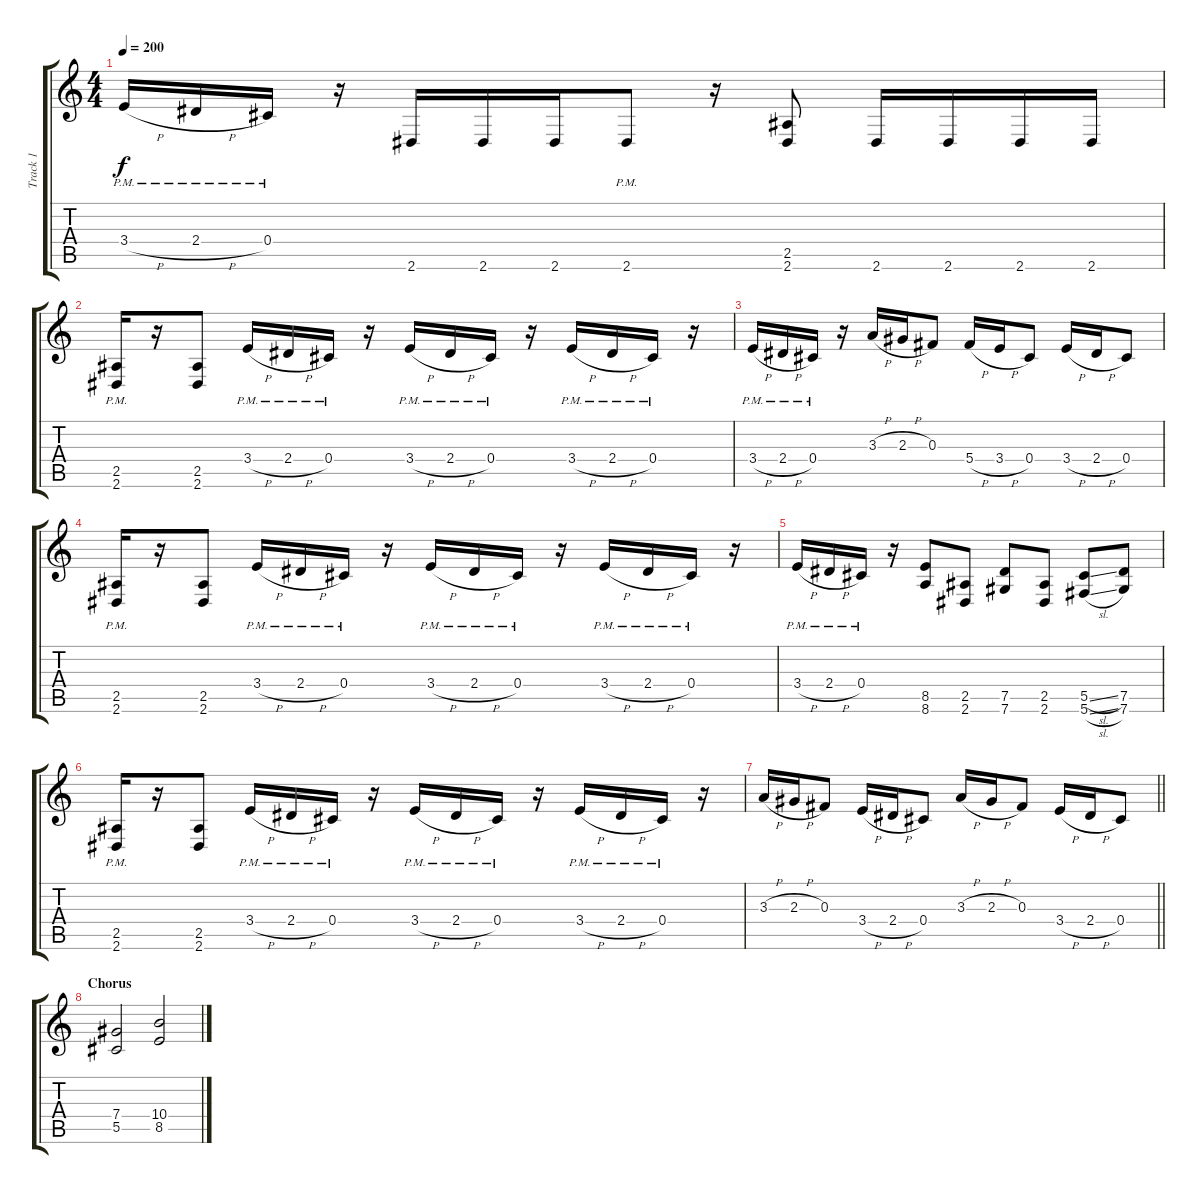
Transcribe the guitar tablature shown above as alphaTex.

\track ("Track 1" "Track 1") {instrument distortionguitar}
\staff {score tabs}
\tuning (Eb4 Bb3 Gb3 Db3 Ab2 Db2) {hide}
\ts (4 4)
\tempo 200
\clef g2
\ks c
3.4{h pm}.16{dy f} 2.4{h pm}.16 0.4{pm}.16 r.16 2.6.16 2.6.16 2.6.16 2.6{pm}.8 r.16 (2.5 2.6).8 2.6.16 2.6.16 2.6.16 2.6.16 |
(2.5{pm} 2.6{pm}).16 r.16 (2.5 2.6).8 3.4{h pm}.16 2.4{h pm}.16 0.4{pm}.16 r.16 3.4{h pm}.16 2.4{h pm}.16 0.4{pm}.16 r.16 3.4{h pm}.16 2.4{h pm}.16 0.4{pm}.16 r.16 |
3.4{h pm}.16 2.4{h pm}.16 0.4{pm}.16 r.16 3.3{h}.16 2.3{h}.16 0.3.8 5.4{h}.16 3.4{h}.16 0.4.8 3.4{h}.16 2.4{h}.16 0.4.8 |
(2.5{pm} 2.6{pm}).16 r.16 (2.5 2.6).8 3.4{h pm}.16 2.4{h pm}.16 0.4{pm}.16 r.16 3.4{h pm}.16 2.4{h pm}.16 0.4{pm}.16 r.16 3.4{h pm}.16 2.4{h pm}.16 0.4{pm}.16 r.16 |
3.4{h pm}.16 2.4{h pm}.16 0.4{pm}.16 r.16 (8.5 8.6).8 (2.5 2.6).8 (7.5 7.6).8 (2.5 2.6).8 (5.5{sl} 5.6{sl}).8 (7.5 7.6).8 |
(2.5{pm} 2.6{pm}).16 r.16 (2.5 2.6).8 3.4{h pm}.16 2.4{h pm}.16 0.4{pm}.16 r.16 3.4{h pm}.16 2.4{h pm}.16 0.4{pm}.16 r.16 3.4{h pm}.16 2.4{h pm}.16 0.4{pm}.16 r.16 |
\barLineRight lightlight
3.3{h}.16 2.3{h}.16 0.3.8 3.4{h}.16 2.4{h}.16 0.4.8 3.3{h}.16 2.3{h}.16 0.3.8 3.4{h}.16 2.4{h}.16 0.4.8 |
\section ("" "Chorus")
(7.4 5.5).2 (10.4 8.5).2
